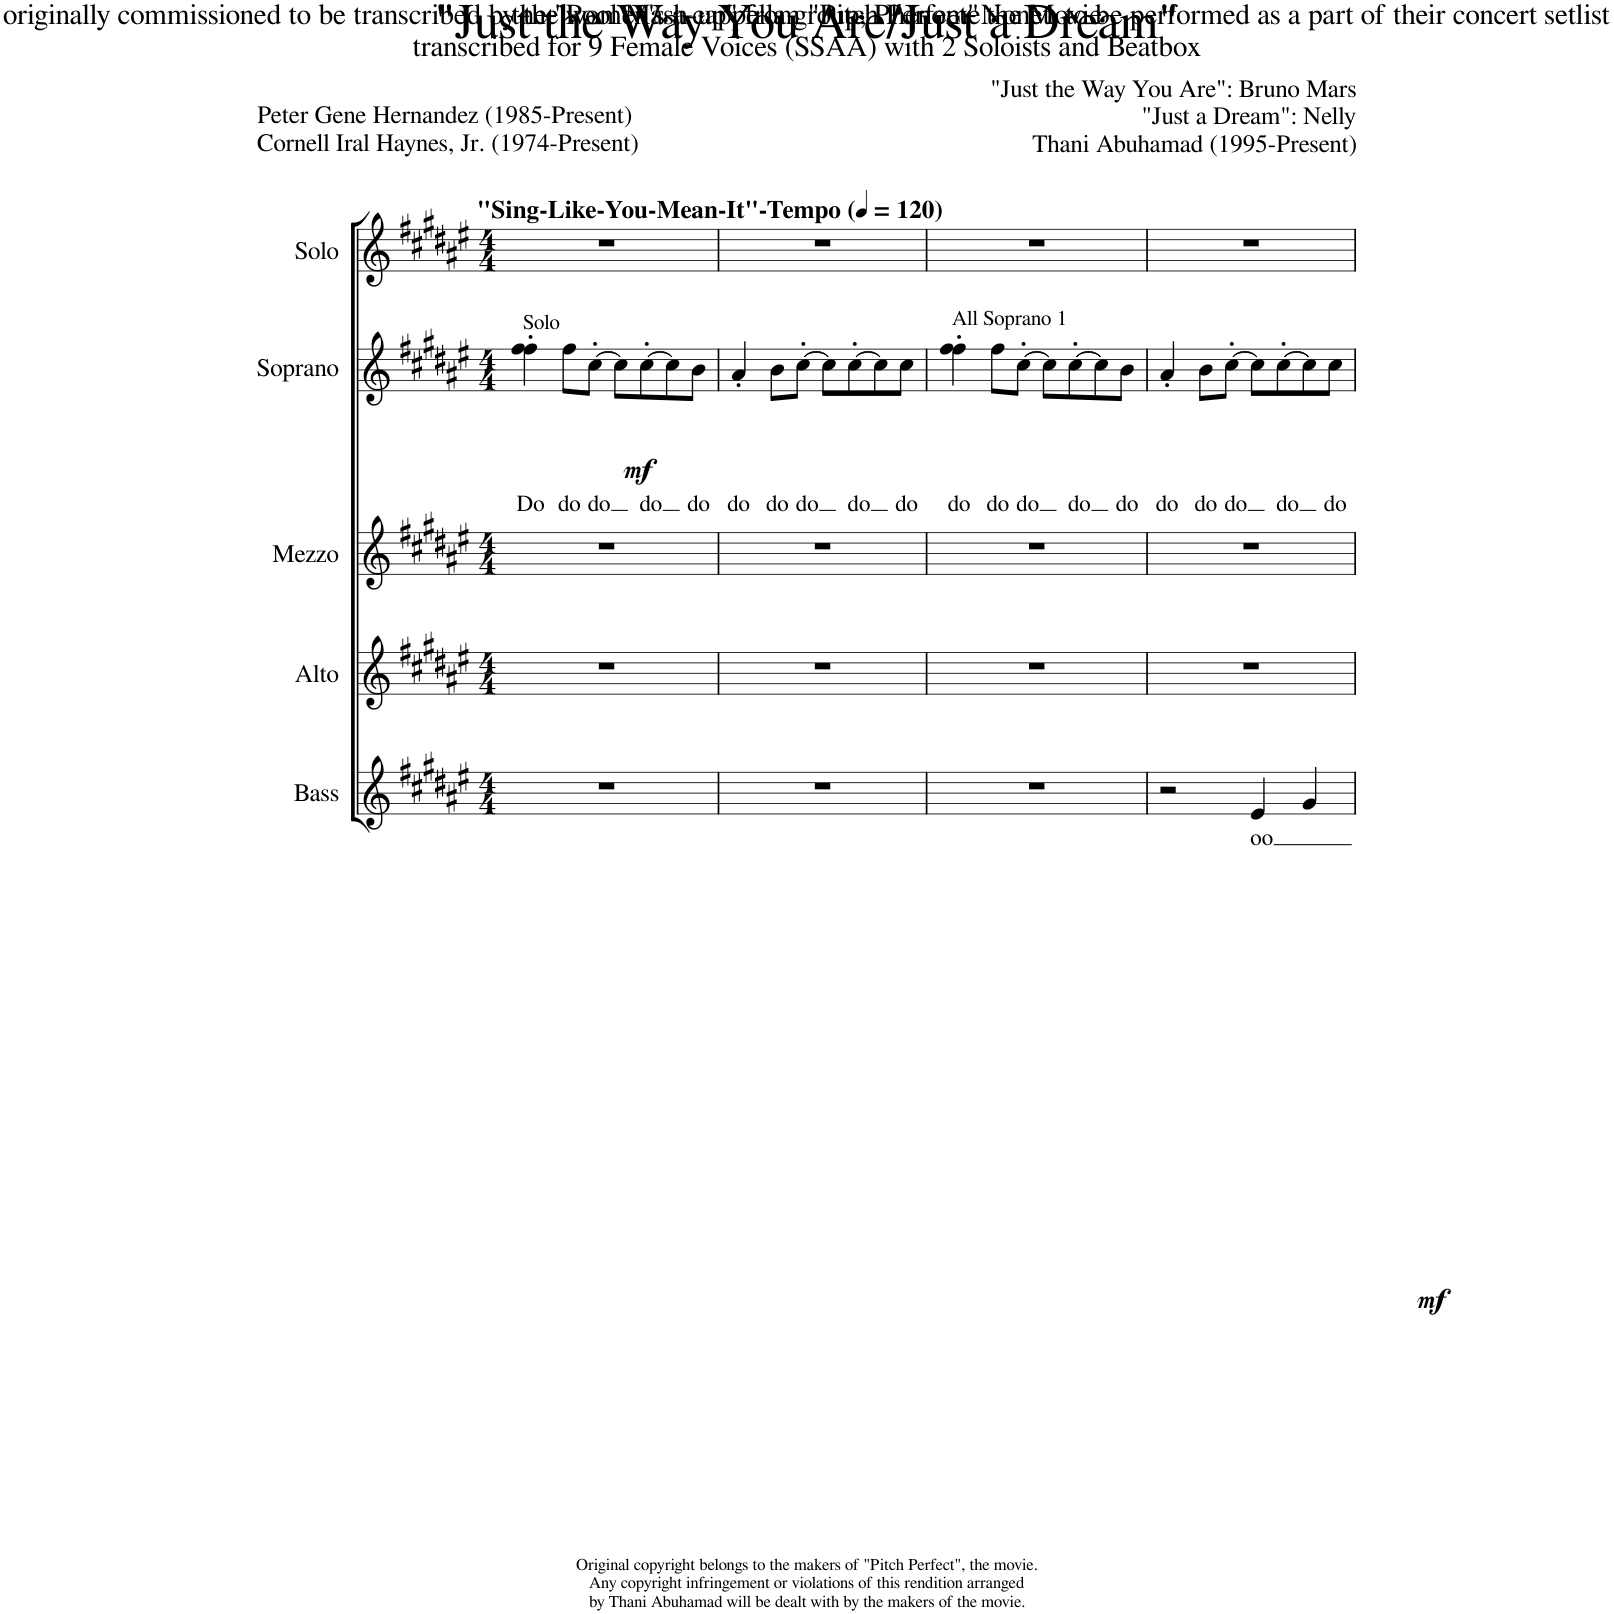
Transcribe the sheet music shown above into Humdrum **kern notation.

**kern	**text	**dynam	**kern	**kern	**kern	**text	**dynam	**kern
*part5	*part5	*part5	*part4	*part3	*part2	*part2	*part2	*part1
*staff5	*staff5	*staff5	*staff4	*staff3	*staff2	*staff2	*staff2	*staff1
*I"Bass	*	*	*I"Alto	*I"Mezzo	*I"Soprano	*	*	*I"Solo
*	*	*	*I'A	*	*I'S	*	*	*
*clefG2	*	*	*clefG2	*clefG2	*clefG2	*	*	*clefG2
*k[f#c#g#d#a#e#]	*	*	*k[f#c#g#d#a#e#]	*k[f#c#g#d#a#e#]	*k[f#c#g#d#a#e#]	*	*	*k[f#c#g#d#a#e#]
*M4/4	*	*	*M4/4	*M4/4	*M4/4	*	*	*M4/4
*MM120	*	*	*MM120	*MM120	*MM120	*	*	*MM120
=1	=1	=1	=1	=1	=1	=1	=1	=1
!	!	!	!	!	!	!	!	!LO:TX:a:B:t="Sing-Like-You-Mean-It"-Tempo
!	!	!	!	!	!LO:TX:a:t=Solo	!	!	!
!	!	!	!	!	!	!LO:LY:b	!LO:DY:b	!
1r	.	.	1r	1r	4ff#\' 4ff#\'	Do	mf	1r
!	!	!	!	!	!	!LO:LY:b	!	!
.	.	.	.	.	8ff#\L	do	.	.
!	!	!	!	!	!	!LO:LY:b	!	!
.	.	.	.	.	[8cc#'\J	do	.	.
.	.	.	.	.	8cc#\L]	.	.	.
!	!	!	!	!	!	!LO:LY:b	!	!
.	.	.	.	.	[8cc#'\	do	.	.
.	.	.	.	.	8cc#\]	.	.	.
!	!	!	!	!	!	!LO:LY:b	!	!
.	.	.	.	.	8b\J	do	.	.
=2	=2	=2	=2	=2	=2	=2	=2	=2
!	!	!	!	!	!	!LO:LY:b	!	!
1r	.	.	1r	1r	4a#'/	do	.	1r
!	!	!	!	!	!	!LO:LY:b	!	!
.	.	.	.	.	8b\L	do	.	.
!	!	!	!	!	!	!LO:LY:b	!	!
.	.	.	.	.	[8cc#'\J	do	.	.
.	.	.	.	.	8cc#\L]	.	.	.
!	!	!	!	!	!	!LO:LY:b	!	!
.	.	.	.	.	[8cc#'\	do	.	.
.	.	.	.	.	8cc#\]	.	.	.
!	!	!	!	!	!	!LO:LY:b	!	!
.	.	.	.	.	8cc#\J	do	.	.
=3	=3	=3	=3	=3	=3	=3	=3	=3
!	!	!	!	!	!LO:TX:a:t=All Soprano 1	!	!	!
!	!	!	!	!	!	!LO:LY:b	!	!
1r	.	.	1r	1r	4ff#\' 4ff#\'	do	.	1r
!	!	!	!	!	!	!LO:LY:b	!	!
.	.	.	.	.	8ff#\L	do	.	.
!	!	!	!	!	!	!LO:LY:b	!	!
.	.	.	.	.	[8cc#'\J	do	.	.
.	.	.	.	.	8cc#\L]	.	.	.
!	!	!	!	!	!	!LO:LY:b	!	!
.	.	.	.	.	[8cc#'\	do	.	.
.	.	.	.	.	8cc#\]	.	.	.
!	!	!	!	!	!	!LO:LY:b	!	!
.	.	.	.	.	8b\J	do	.	.
=4	=4	=4	=4	=4	=4	=4	=4	=4
!	!	!	!	!	!	!LO:LY:b	!	!
2r	.	.	1r	1r	4a#'/	do	.	1r
!	!	!	!	!	!	!LO:LY:b	!	!
.	.	.	.	.	8b\L	do	.	.
!	!	!	!	!	!	!LO:LY:b	!	!
.	.	.	.	.	[8cc#'\J	do	.	.
!	!LO:LY:b	!LO:DY:b	!	!	!	!	!	!
4e#/	oo	mf	.	.	8cc#\L]	.	.	.
!	!	!	!	!	!	!LO:LY:b	!	!
.	.	.	.	.	[8cc#'\	do	.	.
4g#/	.	.	.	.	8cc#\]	.	.	.
!	!	!	!	!	!	!LO:LY:b	!	!
.	.	.	.	.	8cc#\J	do	.	.
=	=	=	=	=	=	=	=	=
*-	*-	*-	*-	*-	*-	*-	*-	*-
